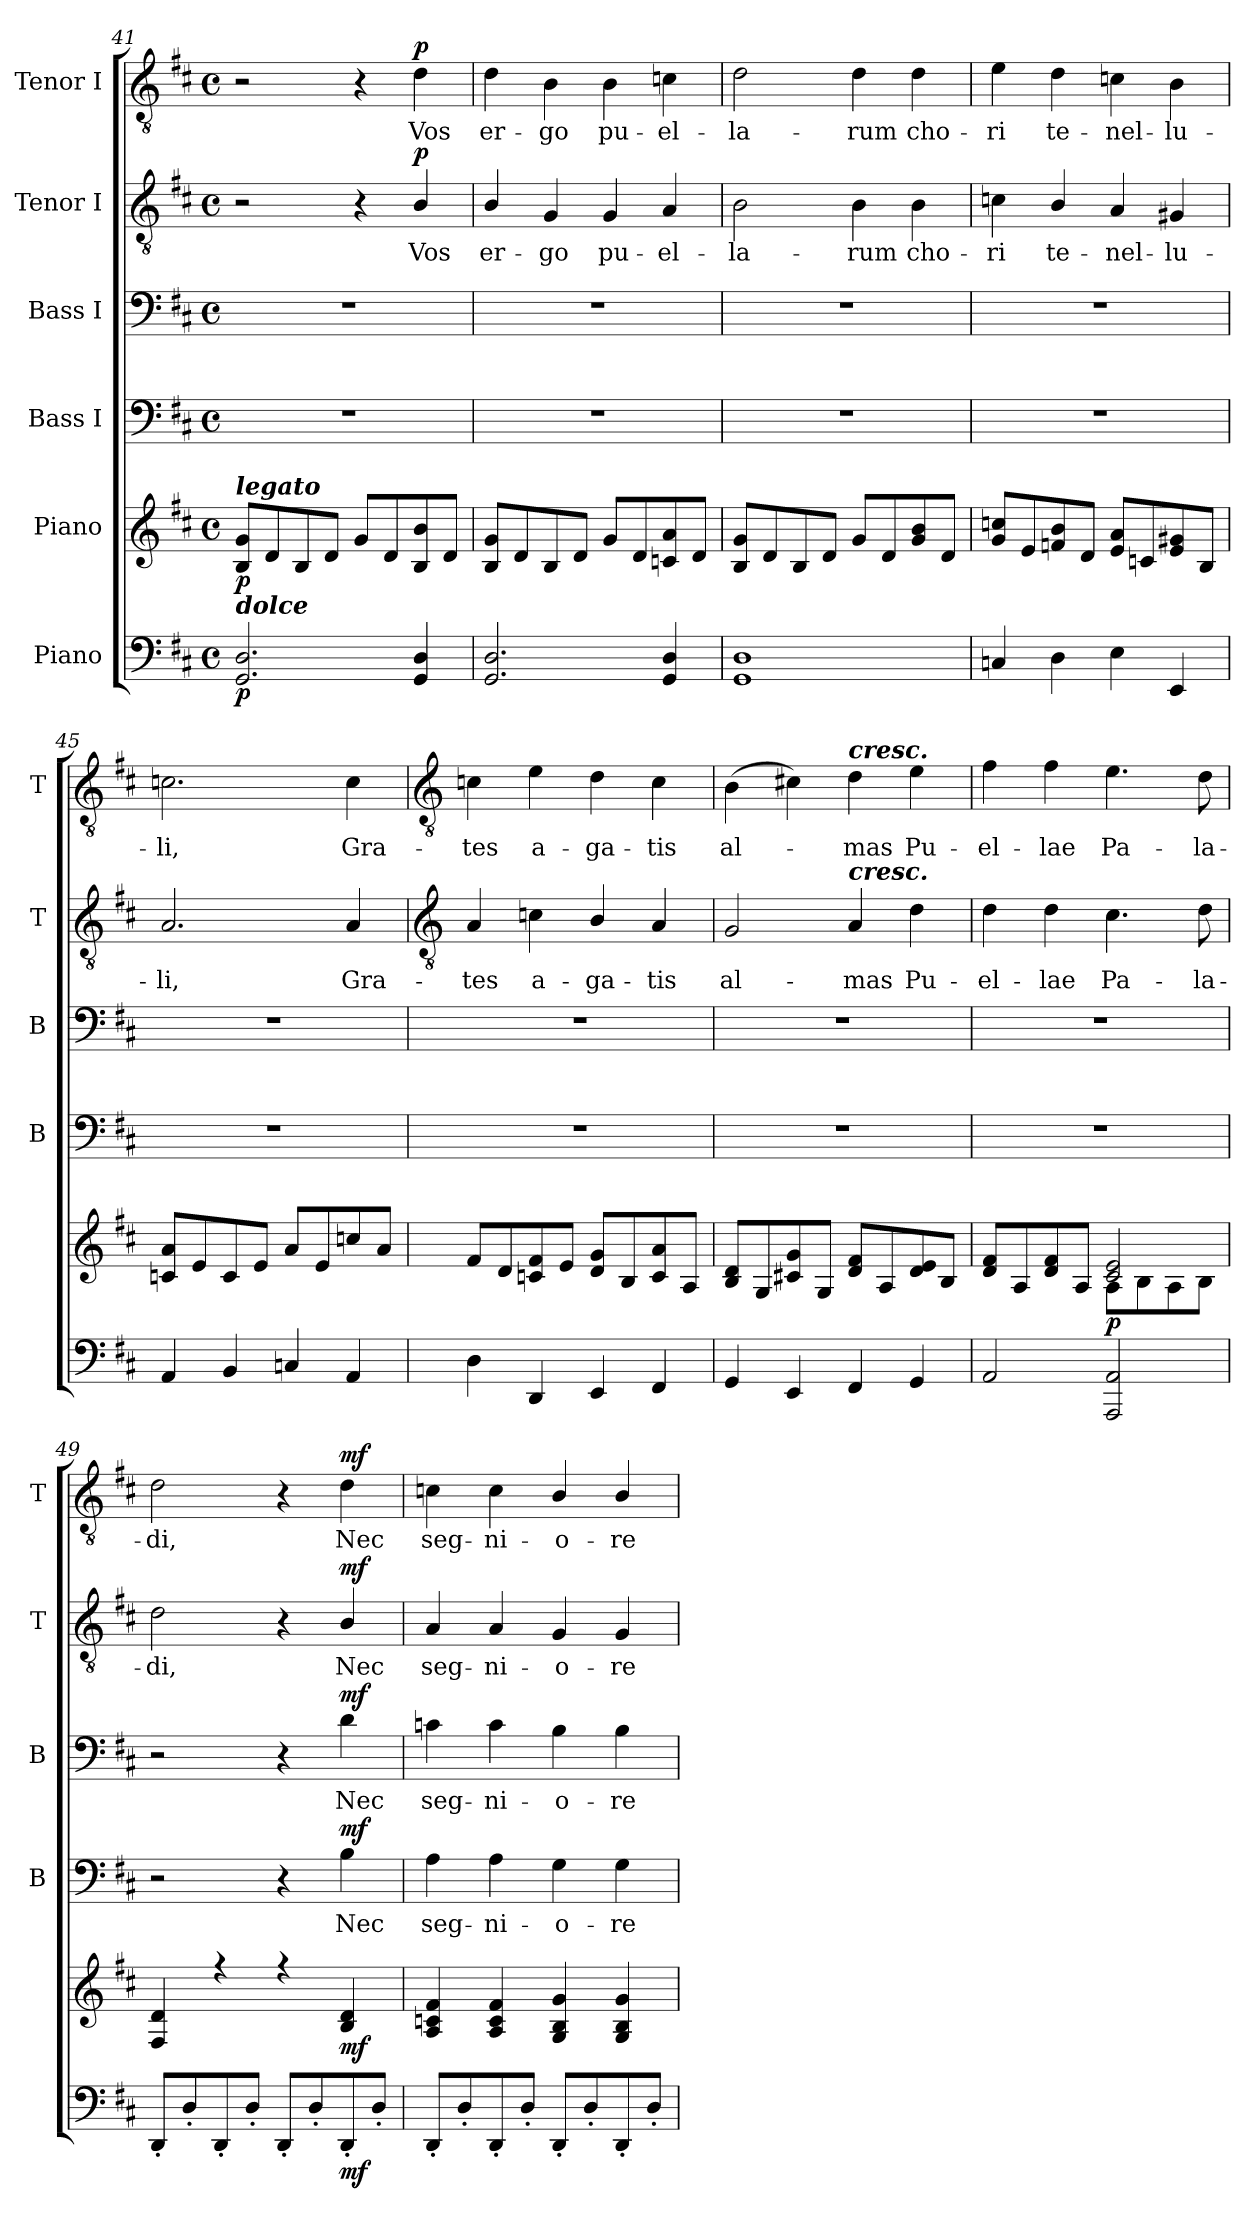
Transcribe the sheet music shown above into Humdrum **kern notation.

**kern	**dynam	**kern	**dynam	**kern	**text	**dynam	**kern	**text	**dynam	**kern	**text	**dynam	**kern	**text	**dynam
*part6	*part6	*part5	*part5	*part4	*part4	*part4	*part3	*part3	*part3	*part2	*part2	*part2	*part1	*part1	*part1
*staff6	*staff6	*staff5	*staff5	*staff4	*staff4	*staff4	*staff3	*staff3	*staff3	*staff2	*staff2	*staff2	*staff1	*staff1	*staff1
*I"Piano	*	*I"Piano	*	*I"Bass I	*	*	*I"Bass I	*	*	*I"Tenor I	*	*	*I"Tenor I	*	*
*	*	*	*	*I'B	*	*	*I'B	*	*	*I'T	*	*	*I'T	*	*
*clefF4	*	*clefG2	*	*clefF4	*	*	*clefF4	*	*	*clefGv2	*	*	*clefGv2	*	*
*k[f#c#]	*	*k[f#c#]	*	*k[f#c#]	*	*	*k[f#c#]	*	*	*k[f#c#]	*	*	*k[f#c#]	*	*
*D:	*	*D:	*	*D:	*	*	*D:	*	*	*D:	*	*	*D:	*	*
*M4/4	*	*M4/4	*	*M4/4	*	*	*M4/4	*	*	*M4/4	*	*	*M4/4	*	*
*met(c)	*	*met(c)	*	*met(c)	*	*	*met(c)	*	*	*met(c)	*	*	*met(c)	*	*
=41	=41	=41	=41	=41	=41	=41	=41	=41	=41	=41	=41	=41	=41	=41	=41
!	!	!LO:TX:a:Bi:t=legato	!	!	!	!	!	!	!	!	!	!	!	!	!
!LO:TX:a:Bi:t=dolce	!	!	!	!	!	!	!	!	!	!	!	!	!	!	!
!	!LO:DY:b	!	!LO:DY:b	!	!	!	!	!	!	!	!	!	!	!	!
2.GG 2.D	p	8B 8gL	p	1r	.	.	1r	.	.	2r	.	.	2r	.	.
.	.	8d	.	.	.	.	.	.	.	.	.	.	.	.	.
.	.	8B	.	.	.	.	.	.	.	.	.	.	.	.	.
.	.	8dJ	.	.	.	.	.	.	.	.	.	.	.	.	.
.	.	8gL	.	.	.	.	.	.	.	4r	.	.	4r	.	.
.	.	8d	.	.	.	.	.	.	.	.	.	.	.	.	.
!	!	!	!	!	!	!	!	!	!	!	!LO:LY:b	!LO:DY:b	!	!LO:LY:b	!LO:DY:b
4GG 4D	.	8B 8b	.	.	.	.	.	.	.	4B/	Vos	p	4d	Vos	p
.	.	8dJ	.	.	.	.	.	.	.	.	.	.	.	.	.
=42	=42	=42	=42	=42	=42	=42	=42	=42	=42	=42	=42	=42	=42	=42	=42
!	!	!	!	!	!	!	!	!	!	!	!LO:LY:b	!	!	!LO:LY:b	!
2.GG 2.D	.	8B 8gL	.	1r	.	.	1r	.	.	4B/	-er-	.	4d	er-	.
.	.	8d	.	.	.	.	.	.	.	.	.	.	.	.	.
!	!	!	!	!	!	!	!	!	!	!	!LO:LY:b	!	!	!LO:LY:b	!
.	.	8B	.	.	.	.	.	.	.	4G	-go	.	4B	-go	.
.	.	8dJ	.	.	.	.	.	.	.	.	.	.	.	.	.
!	!	!	!	!	!	!	!	!	!	!	!LO:LY:b	!	!	!LO:LY:b	!
.	.	8gL	.	.	.	.	.	.	.	4G	pu-	.	4B	pu-	.
.	.	8d	.	.	.	.	.	.	.	.	.	.	.	.	.
!	!	!	!	!	!	!	!	!	!	!	!LO:LY:b	!	!	!LO:LY:b	!
4GG 4D	.	8cn 8a	.	.	.	.	.	.	.	4A	-el-	.	4cn	-el-	.
.	.	8dJ	.	.	.	.	.	.	.	.	.	.	.	.	.
=43	=43	=43	=43	=43	=43	=43	=43	=43	=43	=43	=43	=43	=43	=43	=43
!	!	!	!	!	!	!	!	!	!	!	!LO:LY:b	!	!	!LO:LY:b	!
1GG 1D	.	8B 8gL	.	1r	.	.	1r	.	.	2B	-la-	.	2d	-la-	.
.	.	8d	.	.	.	.	.	.	.	.	.	.	.	.	.
.	.	8B	.	.	.	.	.	.	.	.	.	.	.	.	.
.	.	8dJ	.	.	.	.	.	.	.	.	.	.	.	.	.
!	!	!	!	!	!	!	!	!	!	!	!LO:LY:b	!	!	!LO:LY:b	!
.	.	8gL	.	.	.	.	.	.	.	4B	-rum	.	4d	-rum	.
.	.	8d	.	.	.	.	.	.	.	.	.	.	.	.	.
!	!	!	!	!	!	!	!	!	!	!	!LO:LY:b	!	!	!LO:LY:b	!
.	.	8g 8b	.	.	.	.	.	.	.	4B	cho-	.	4d	cho-	.
.	.	8dJ	.	.	.	.	.	.	.	.	.	.	.	.	.
=44	=44	=44	=44	=44	=44	=44	=44	=44	=44	=44	=44	=44	=44	=44	=44
!	!	!	!	!	!	!	!	!	!	!	!LO:LY:b	!	!	!LO:LY:b	!
4Cn	.	8g 8ccnL	.	1r	.	.	1r	.	.	4cn	-ri	.	4e	-ri	.
.	.	8e	.	.	.	.	.	.	.	.	.	.	.	.	.
!	!	!	!	!	!	!	!	!	!	!	!LO:LY:b	!	!	!LO:LY:b	!
4D	.	8fn 8b	.	.	.	.	.	.	.	4B/	te-	.	4d	te-	.
.	.	8dJ	.	.	.	.	.	.	.	.	.	.	.	.	.
!	!	!	!	!	!	!	!	!	!	!	!LO:LY:b	!	!	!LO:LY:b	!
4E	.	8e 8aL	.	.	.	.	.	.	.	4A	-nel-	.	4cn	-nel-	.
.	.	8cn	.	.	.	.	.	.	.	.	.	.	.	.	.
!	!	!	!	!	!	!	!	!	!	!	!LO:LY:b	!	!	!LO:LY:b	!
4EE	.	8e 8g#X	.	.	.	.	.	.	.	4G#X	-lu-	.	4B	-lu-	.
.	.	8BJ	.	.	.	.	.	.	.	.	.	.	.	.	.
=45	=45	=45	=45	=45	=45	=45	=45	=45	=45	=45	=45	=45	=45	=45	=45
!	!	!	!	!	!	!	!	!	!	!	!LO:LY:b	!	!	!LO:LY:b	!
4AA	.	8cn 8aL	.	1r	.	.	1r	.	.	2.A	-li,	.	2.cn	-li,	.
.	.	8e	.	.	.	.	.	.	.	.	.	.	.	.	.
4BB	.	8c	.	.	.	.	.	.	.	.	.	.	.	.	.
.	.	8eJ	.	.	.	.	.	.	.	.	.	.	.	.	.
4Cn	.	8aL	.	.	.	.	.	.	.	.	.	.	.	.	.
.	.	8e	.	.	.	.	.	.	.	.	.	.	.	.	.
!	!	!	!	!	!	!	!	!	!	!	!LO:LY:b	!	!	!LO:LY:b	!
4AA	.	8ccn	.	.	.	.	.	.	.	4A	Gra-	.	4c	Gra-	.
.	.	8aJ	.	.	.	.	.	.	.	.	.	.	.	.	.
!!LO:LB:g=z
=46	=46	=46	=46	=46	=46	=46	=46	=46	=46	=46	=46	=46	=46	=46	=46
*	*	*	*	*	*	*	*	*	*	*clefGv2	*	*	*clefGv2	*	*
*	*	*^	*	*	*	*	*	*	*	*	*	*	*	*	*
!	!	!	!	!	!	!	!	!	!	!	!	!LO:LY:b	!	!	!LO:LY:b	!
4D	.	8f#/L	1ryy	.	1r	.	.	1r	.	.	4A	tes	.	4cn	-tes	.
.	.	8d/	.	.	.	.	.	.	.	.	.	.	.	.	.	.
!	!	!	!	!	!	!	!	!	!	!	!	!LO:LY:b	!	!	!LO:LY:b	!
4DD	.	8cn/ 8f#/	.	.	.	.	.	.	.	.	4cn	a-	.	4e	a-	.
.	.	8e/J	.	.	.	.	.	.	.	.	.	.	.	.	.	.
!	!	!	!	!	!	!	!	!	!	!	!	!LO:LY:b	!	!	!LO:LY:b	!
4EE	.	8d/ 8g/L	.	.	.	.	.	.	.	.	4B/	-ga-	.	4d	-ga-	.
.	.	8B/	.	.	.	.	.	.	.	.	.	.	.	.	.	.
!	!	!	!	!	!	!	!	!	!	!	!	!LO:LY:b	!	!	!LO:LY:b	!
4FF#	.	8c/ 8a/	.	.	.	.	.	.	.	.	4A	-tis	.	4c	-tis	.
.	.	8A/J	.	.	.	.	.	.	.	.	.	.	.	.	.	.
=47	=47	=47	=47	=47	=47	=47	=47	=47	=47	=47	=47	=47	=47	=47	=47	=47
!	!	!	!	!	!	!	!	!	!	!	!	!LO:LY:b	!	!	!LO:LY:b	!
4GG	.	8B/ 8d/L	1ryy	.	1r	.	.	1r	.	.	2G	-al-	.	(>4B	al-	.
.	.	8G/	.	.	.	.	.	.	.	.	.	.	.	.	.	.
4EE	.	8c#X/ 8g/	.	.	.	.	.	.	.	.	.	.	.	4c#X)	.	.
.	.	8G/J	.	.	.	.	.	.	.	.	.	.	.	.	.	.
!	!	!	!	!	!	!	!	!	!	!	!	!	!	!LO:TX:a:Bi:t=cresc.	!	!
!	!	!	!	!	!	!	!	!	!	!	!LO:TX:a:Bi:t=cresc.	!	!	!	!	!
!	!	!	!	!	!	!	!	!	!	!	!	!LO:LY:b	!	!	!LO:LY:b	!
4FF#	.	8d/ 8f#/L	.	.	.	.	.	.	.	.	4A	-mas	.	4d	mas	.
.	.	8A/	.	.	.	.	.	.	.	.	.	.	.	.	.	.
!	!	!	!	!	!	!	!	!	!	!	!	!LO:LY:b	!	!	!LO:LY:b	!
4GG	.	8d/ 8e/	.	.	.	.	.	.	.	.	4d	Pu-	.	4e	Pu-	.
.	.	8B/J	.	.	.	.	.	.	.	.	.	.	.	.	.	.
=48	=48	=48	=48	=48	=48	=48	=48	=48	=48	=48	=48	=48	=48	=48	=48	=48
!	!	!	!	!	!	!	!	!	!	!	!	!LO:LY:b	!	!	!LO:LY:b	!
2AA	.	8d/ 8f#/L	2ryy	.	1r	.	.	1r	.	.	4d	-el-	.	4f#	-el-	.
.	.	8A/	.	.	.	.	.	.	.	.	.	.	.	.	.	.
!	!	!	!	!	!	!	!	!	!	!	!	!LO:LY:b	!	!	!LO:LY:b	!
.	.	8d/ 8f#/	.	.	.	.	.	.	.	.	4d	-lae	.	4f#	-lae	.
.	.	8A/J	.	.	.	.	.	.	.	.	.	.	.	.	.	.
!	!	!	!	!LO:DY:b	!	!	!	!	!	!	!	!LO:LY:b	!	!	!LO:LY:b	!
2AAA 2AA	.	2c#/ 2e/	8AL	p	.	.	.	.	.	.	4.c#	Pa-	.	4.e	Pa-	.
.	.	.	8B	.	.	.	.	.	.	.	.	.	.	.	.	.
.	.	.	8A	.	.	.	.	.	.	.	.	.	.	.	.	.
!	!	!	!	!	!	!	!	!	!	!	!	!LO:LY:b	!	!	!LO:LY:b	!
.	.	.	8BJ	.	.	.	.	.	.	.	8d	-la-	.	8d	-la-	.
=49	=49	=49	=49	=49	=49	=49	=49	=49	=49	=49	=49	=49	=49	=49	=49	=49
!	!	!	!	!	!	!	!	!	!	!	!	!LO:LY:b	!	!	!LO:LY:b	!
8DD'L	.	4F#/ 4d/	1ryy	.	2r	.	.	2r	.	.	2d	di,	.	2d	-di,	.
8D'	.	.	.	.	.	.	.	.	.	.	.	.	.	.	.	.
8DD'	.	4r	.	.	.	.	.	.	.	.	.	.	.	.	.	.
8D'J	.	.	.	.	.	.	.	.	.	.	.	.	.	.	.	.
8DD'L	.	4r	.	.	4r	.	.	4r	.	.	4r	.	.	4r	.	.
8D'	.	.	.	.	.	.	.	.	.	.	.	.	.	.	.	.
!	!LO:DY:b	!	!	!LO:DY:b	!	!LO:LY:b	!LO:DY:b	!	!LO:LY:b	!LO:DY:b	!	!LO:LY:b	!LO:DY:b	!	!LO:LY:b	!LO:DY:b
8DD'	mf	4B/ 4d/	.	mf	4B	Nec	mf	4d	Nec	mf	4B/	Nec	mf	4d	Nec	mf
8D'J	.	.	.	.	.	.	.	.	.	.	.	.	.	.	.	.
=50	=50	=50	=50	=50	=50	=50	=50	=50	=50	=50	=50	=50	=50	=50	=50	=50
!	!	!	!	!	!	!LO:LY:b	!	!	!LO:LY:b	!	!	!LO:LY:b	!	!	!LO:LY:b	!
8DD'L	.	4A/ 4cn/ 4f#/	1ryy	.	4A	seg-	.	4cn	seg-	.	4A	seg-	.	4cn	seg-	.
8D'	.	.	.	.	.	.	.	.	.	.	.	.	.	.	.	.
!	!	!	!	!	!	!LO:LY:b	!	!	!LO:LY:b	!	!	!LO:LY:b	!	!	!LO:LY:b	!
8DD'	.	4A/ 4c/ 4f#/	.	.	4A	-ni-	.	4c	-ni-	.	4A	-ni-	.	4c	-ni-	.
8D'J	.	.	.	.	.	.	.	.	.	.	.	.	.	.	.	.
!	!	!	!	!	!	!LO:LY:b	!	!	!LO:LY:b	!	!	!LO:LY:b	!	!	!LO:LY:b	!
8DD'L	.	4G/ 4B/ 4g/	.	.	4G\	-o-	.	4B\	-o-	.	4G/	-o-	.	4B/	-o-	.
8D'	.	.	.	.	.	.	.	.	.	.	.	.	.	.	.	.
!	!	!	!	!	!	!LO:LY:b	!	!	!LO:LY:b	!	!	!LO:LY:b	!	!	!LO:LY:b	!
8DD'	.	4G/ 4B/ 4g/	.	.	4G\	-re	.	4B\	-re	.	4G/	-re	.	4B/	-re	.
8D'J	.	.	.	.	.	.	.	.	.	.	.	.	.	.	.	.
*	*	*v	*v	*	*	*	*	*	*	*	*	*	*	*	*	*
=	=	=	=	=	=	=	=	=	=	=	=	=	=	=	=
*-	*-	*-	*-	*-	*-	*-	*-	*-	*-	*-	*-	*-	*-	*-	*-
